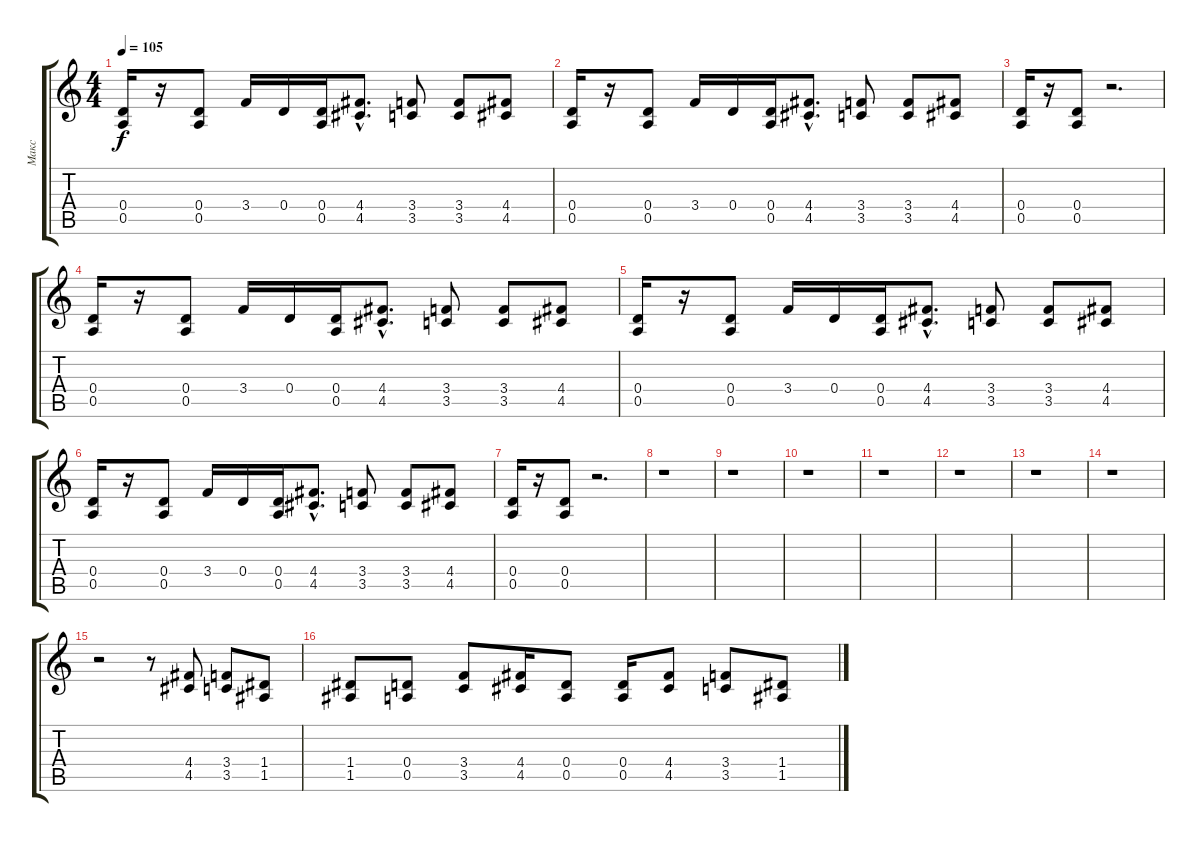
\track ("Макс" "Макс") {instrument distortionguitar}
\staff {score tabs}
\tuning (E4 B3 G3 D3 A2 E2) {hide}
\ts (4 4)
\tempo 105
\clef g2
\ks c
(0.4 0.5).16{dy f} r.16 (0.4 0.5).8 3.4.16 0.4.16 (0.4 0.5).16 (4.4{hac} 4.5{hac}).8{d} (3.4 3.5).8 (3.4 3.5).8 (4.4 4.5).8 |
(0.4 0.5).16 r.16 (0.4 0.5).8 3.4.16 0.4.16 (0.4 0.5).16 (4.4{hac} 4.5{hac}).8{d} (3.4 3.5).8 (3.4 3.5).8 (4.4 4.5).8 |
(0.4 0.5).16 r.16 (0.4 0.5).8 r.2{d} |
(0.4 0.5).16 r.16 (0.4 0.5).8 3.4.16 0.4.16 (0.4 0.5).16 (4.4{hac} 4.5{hac}).8{d} (3.4 3.5).8 (3.4 3.5).8 (4.4 4.5).8 |
(0.4 0.5).16 r.16 (0.4 0.5).8 3.4.16 0.4.16 (0.4 0.5).16 (4.4{hac} 4.5{hac}).8{d} (3.4 3.5).8 (3.4 3.5).8 (4.4 4.5).8 |
(0.4 0.5).16 r.16 (0.4 0.5).8 3.4.16 0.4.16 (0.4 0.5).16 (4.4{hac} 4.5{hac}).8{d} (3.4 3.5).8 (3.4 3.5).8 (4.4 4.5).8 |
(0.4 0.5).16 r.16 (0.4 0.5).8 r.2{d} |
r.1 |
r.1 |
r.1 |
r.1 |
r.1 |
r.1 |
r.1 |
r.2 r.8 (4.4 4.5).8 (3.4 3.5).8 (1.4 1.5).8 |
(1.4 1.5).8 (0.4 0.5).8 (3.4 3.5).8 (4.4 4.5).16 (0.4 0.5).8 (0.4 0.5).16 (4.4 4.5).8 (3.4 3.5).8 (1.4 1.5).8
